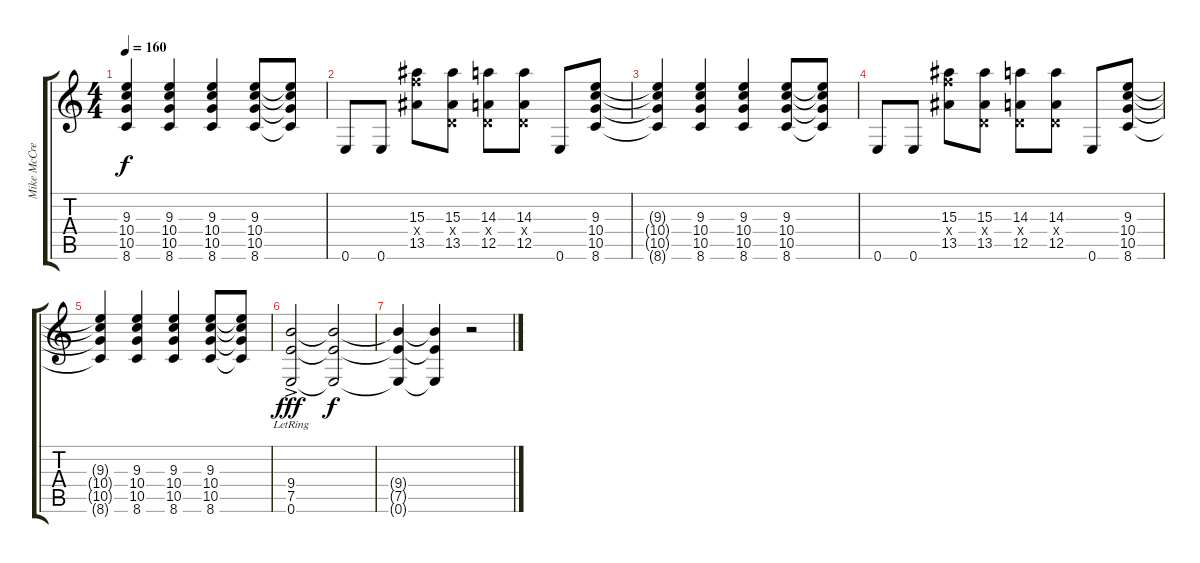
\track ("Mike McCready" "Mike McCre") {instrument distortionguitar}
\staff {score tabs}
\tuning (E4 B3 G3 D3 A2 E2) {hide}
\ts (4 4)
\tempo 160
\clef g2
\ks c
(9.3{t} 10.4{t} 10.5{t} 8.6{t}).4{dy f} (9.3 10.4 10.5 8.6).4 (9.3 10.4 10.5 8.6).4 (9.3 10.4 10.5 8.6).8 (9.3{t} 10.4{t} 10.5{t} 8.6{t}).8 |
0.6.8 0.6.8 (15.3 15.4{x} 13.5).8 (15.3 0.4{x} 13.5).8 (14.3 0.4{x} 12.5).8 (14.3 0.4{x} 12.5).8 0.6.8 (9.3 10.4 10.5 8.6).8 |
(9.3{t} 10.4{t} 10.5{t} 8.6{t}).4 (9.3 10.4 10.5 8.6).4 (9.3 10.4 10.5 8.6).4 (9.3 10.4 10.5 8.6).8 (9.3{t} 10.4{t} 10.5{t} 8.6{t}).8 |
0.6.8 0.6.8 (15.3 15.4{x} 13.5).8 (15.3 0.4{x} 13.5).8 (14.3 0.4{x} 12.5).8 (14.3 0.4{x} 12.5).8 0.6.8 (9.3 10.4 10.5 8.6).8 |
(9.3{t} 10.4{t} 10.5{t} 8.6{t}).4 (9.3 10.4 10.5 8.6).4 (9.3 10.4 10.5 8.6).4 (9.3 10.4 10.5 8.6).8 (9.3{t} 10.4{t} 10.5{t} 8.6{t}).8 |
(9.4 7.5{ac lr} 0.6).2{dy fff} (9.4{t} 7.5{t} 0.6{t}).2{dy f} |
(9.4{t} 7.5{t} 0.6{t}).4 (9.4{t} 7.5{t} 0.6{t}).4 r.2
